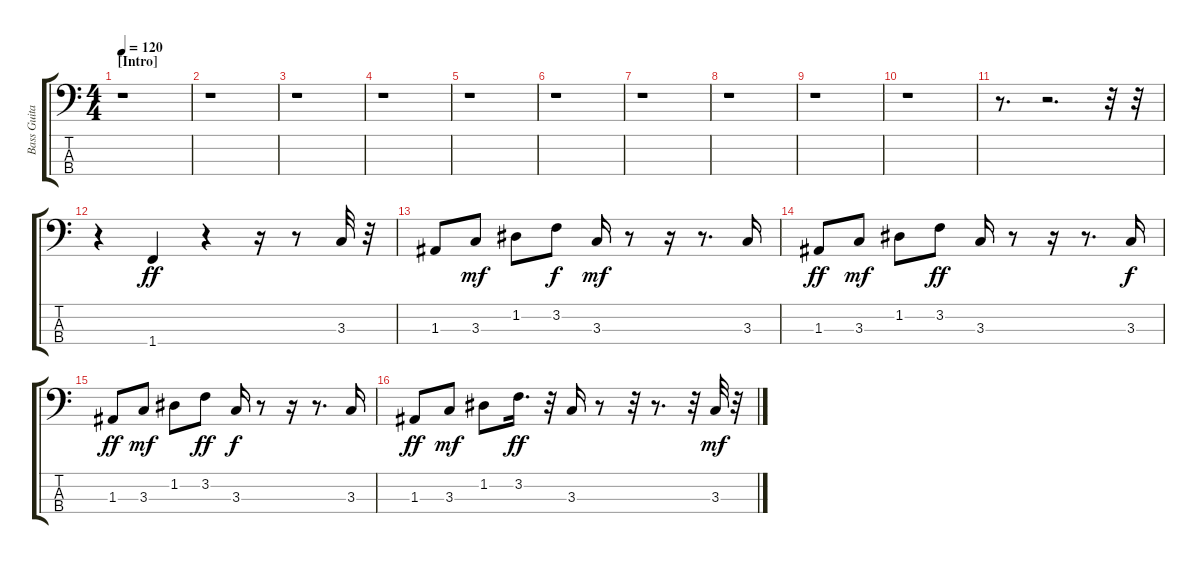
\track ("Bass Guitar" "Bass Guita") {instrument slapbass1}
\staff {score tabs}
\tuning (G2 D2 A1 E1) {hide}
\ts (4 4)
\section ("" "[Intro]")
\tempo 120
\clef f4
\ks c
r.1{dy ff instrument slapbass1} |
r.1 |
r.1 |
r.1 |
r.1 |
r.1 |
r.1 |
r.1 |
r.1 |
r.1 |
r.8{d} r.2{d} r.32 r.32 |
r.4 1.4.4 r.4 r.16 r.8 3.3.32 r.32 |
1.3.8 3.3.8{dy mf} 1.2.8 3.2.8{dy f} 3.3.16{dy mf} r.8 r.16 r.8{d} 3.3.16 |
1.3.8{dy ff} 3.3.8{dy mf} 1.2.8 3.2.8{dy ff} 3.3.16 r.8 r.16 r.8{d} 3.3.16{dy f} |
1.3.8{dy ff} 3.3.8{dy mf} 1.2.8 3.2.8{dy ff} 3.3.16{dy f} r.8 r.16 r.8{d} 3.3.16 |
1.3.8{dy ff} 3.3.8{dy mf} 1.2.8 3.2.16{d dy ff} r.32 3.3.16 r.8 r.32 r.8{d} r.32 3.3.32{dy mf} r.32
